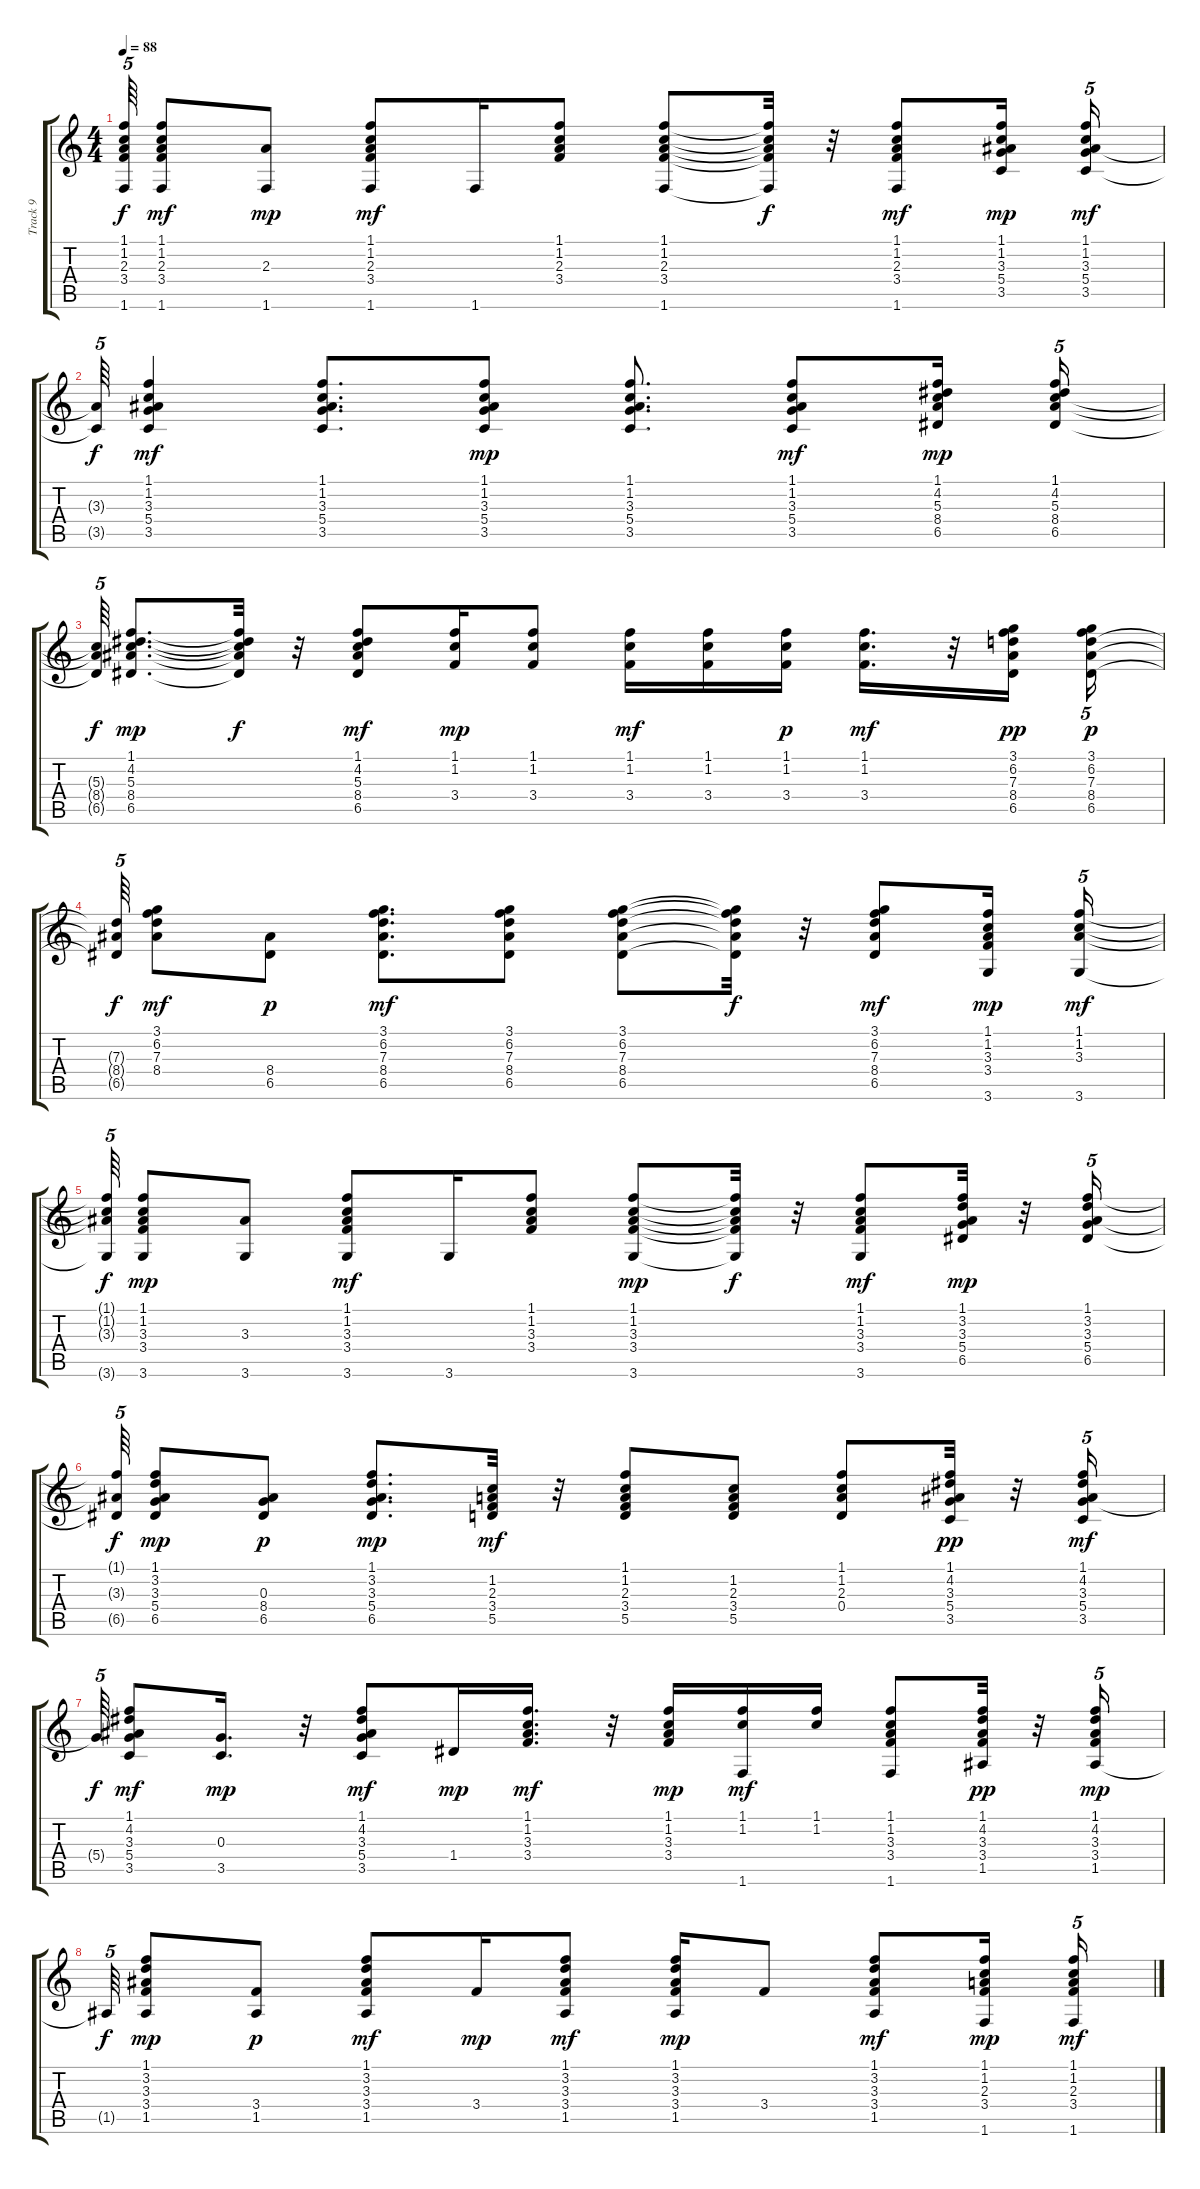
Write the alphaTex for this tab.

\track ("Track 9" "Track 9") {instrument acousticguitarsteel}
\staff {score tabs}
\tuning (E4 B3 G3 D3 A2 E2) {hide}
\ts (4 4)
\tempo 88
\clef g2
\ks c
(1.1{t} 1.2{t} 2.3{t} 3.4{t} 1.6{t}).64{tu (5 4) dy f} (1.1 1.2 2.3 3.4 1.6).8{dy mf} (2.3 1.6).8{dy mp} (1.1 1.2 2.3 3.4 1.6).8{dy mf} 1.6.16 (1.1 1.2 2.3 3.4).8 (1.1 1.2 2.3 3.4 1.6).8 (1.1{t} 1.2{t} 2.3{t} 3.4{t} 1.6{t}).32{dy f} r.32 (1.1 1.2 2.3 3.4 1.6).8{dy mf} (1.1 1.2 3.3 5.4 3.5).16{dy mp} (1.1 1.2 3.3 5.4 3.5).16{tu (5 4) dy mf} |
(3.3{t} 3.5{t}).64{tu (5 4) dy f} (1.1 1.2 3.3 5.4 3.5).4{dy mf} (1.1 1.2 3.3 5.4 3.5).8{d} (1.1 1.2 3.3 5.4 3.5).8{dy mp} (1.1 1.2 3.3 5.4 3.5).8{d} (1.1 1.2 3.3 5.4 3.5).8{dy mf} (1.1 4.2 5.3 8.4 6.5).16{dy mp} (1.1 4.2 5.3 8.4 6.5).16{tu (5 4)} |
(5.3{t} 8.4{t} 6.5{t}).64{tu (5 4) dy f} (1.1 4.2 5.3 8.4 6.5).8{d dy mp} (1.1{t} 4.2{t} 5.3{t} 8.4{t} 6.5{t}).32{dy f} r.32 (1.1 4.2 5.3 8.4 6.5).8{dy mf} (1.1 1.2 3.4).16{dy mp} (1.1 1.2 3.4).8 (1.1 1.2 3.4).16{dy mf} (1.1 1.2 3.4).16 (1.1 1.2 3.4).16{dy p} (1.1 1.2 3.4).16{d dy mf} r.32 (3.1 6.2 7.3 8.4 6.5).16{dy pp} (3.1 6.2 7.3 8.4 6.5).16{tu (5 4) dy p} |
(7.3{t} 8.4{t} 6.5{t}).64{tu (5 4) dy f} (3.1 6.2 7.3 8.4).8{dy mf} (8.4 6.5).8{dy p} (3.1 6.2 7.3 8.4 6.5).8{d dy mf} (3.1 6.2 7.3 8.4 6.5).8 (3.1 6.2 7.3 8.4 6.5).8 (3.1{t} 6.2{t} 7.3{t} 8.4{t} 6.5{t}).32{dy f} r.32 (3.1 6.2 7.3 8.4 6.5).8{dy mf} (1.1 1.2 3.3 3.4 3.6).16{dy mp} (1.1 1.2 3.3 3.6).16{tu (5 4) dy mf} |
(1.1{t} 1.2{t} 3.3{t} 3.6{t}).64{tu (5 4) dy f} (1.1 1.2 3.3 3.4 3.6).8{dy mp} (3.3 3.6).8 (1.1 1.2 3.3 3.4 3.6).8{dy mf} 3.6.16 (1.1 1.2 3.3 3.4).8 (1.1 1.2 3.3 3.4 3.6).8{dy mp} (1.1{t} 1.2{t} 3.3{t} 3.4{t} 3.6{t}).32{dy f} r.32 (1.1 1.2 3.3 3.4 3.6).8{dy mf} (1.1 3.2 3.3 5.4 6.5).32{dy mp} r.32 (1.1 3.2 3.3 5.4 6.5).16{tu (5 4)} |
(1.1{t} 3.3{t} 6.5{t}).64{tu (5 4) dy f} (1.1 3.2 3.3 5.4 6.5).8{dy mp} (0.3 8.4 6.5).8{dy p} (1.1 3.2 3.3 5.4 6.5).8{d dy mp} (1.2 2.3 3.4 5.5).32{dy mf} r.32 (1.1 1.2 2.3 3.4 5.5).8 (1.2 2.3 3.4 5.5).8 (1.1 1.2 2.3 0.4).8 (1.1 4.2 3.3 5.4 3.5).32{dy pp} r.32 (1.1 4.2 3.3 5.4 3.5).16{tu (5 4) dy mf} |
5.4{t}.64{tu (5 4) dy f} (1.1 4.2 3.3 5.4 3.5).8{dy mf} (0.3 3.5).16{d dy mp} r.32 (1.1 4.2 3.3 5.4 3.5).8{dy mf} 1.4.16{dy mp} (1.1 1.2 3.3 3.4).16{d dy mf} r.32 (1.1 1.2 3.3 3.4).16{dy mp} (1.1 1.2 1.6).16{dy mf} (1.1 1.2).16 (1.1 1.2 3.3 3.4 1.6).8 (1.1 4.2 3.3 3.4 1.5).32{dy pp} r.32 (1.1 4.2 3.3 3.4 1.5).16{tu (5 4) dy mp} |
1.5{t}.64{tu (5 4) dy f} (1.1 3.2 3.3 3.4 1.5).8{dy mp} (3.4 1.5).8{dy p} (1.1 3.2 3.3 3.4 1.5).8{dy mf} 3.4.16{dy mp} (1.1 3.2 3.3 3.4 1.5).8{dy mf} (1.1 3.2 3.3 3.4 1.5).16{dy mp} 3.4.8 (1.1 3.2 3.3 3.4 1.5).8{dy mf} (1.1 1.2 2.3 3.4 1.6).16{dy mp} (1.1 1.2 2.3 3.4 1.6).16{tu (5 4) dy mf}
